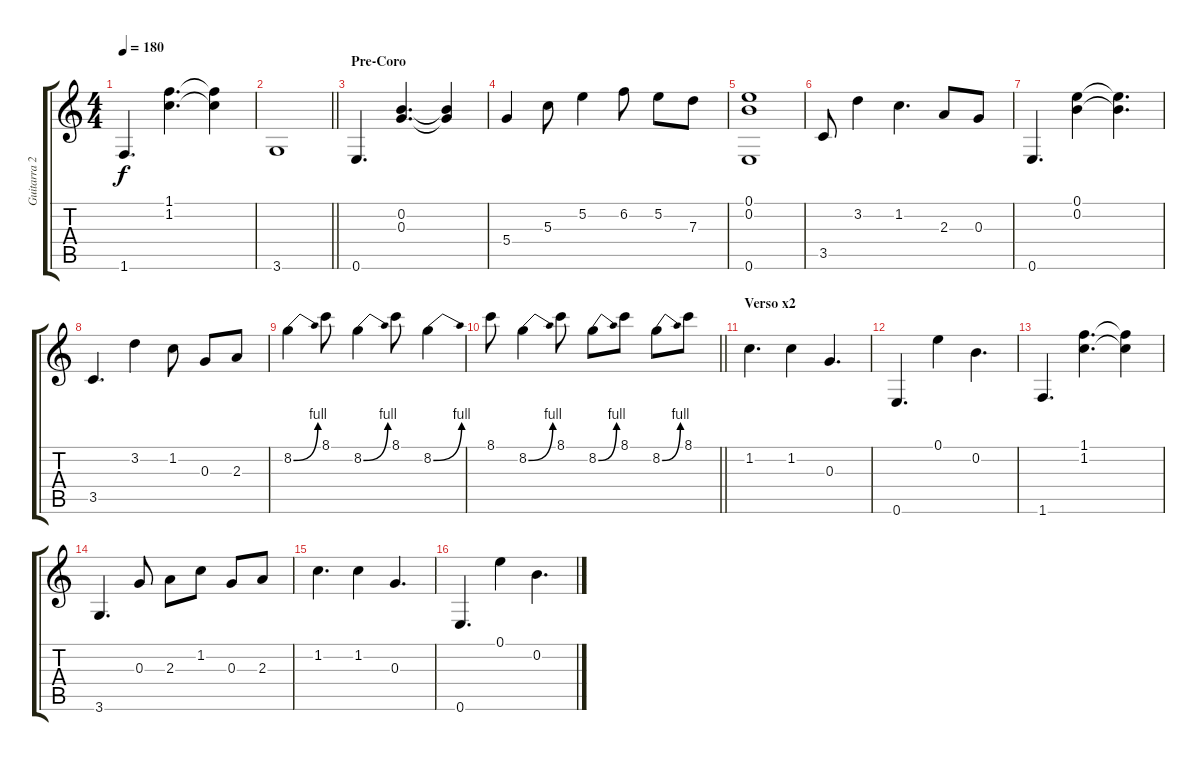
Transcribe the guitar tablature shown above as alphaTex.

\track ("Guitarra 2" "Guitarra 2") {instrument distortionguitar}
\staff {score tabs}
\tuning (E4 B3 G3 D3 A2 E2) {hide}
\ts (4 4)
\tempo 180
\clef g2
\ks c
1.6.4{d dy f} (1.1 1.2).4{d} (1.1{t} 1.2{t}).4 |
\barLineRight lightlight
3.6.1 |
\section ("" "Pre-Coro")
0.6.4{d} (0.2 0.3).4{d} (0.2{t} 0.3{t}).4 |
5.4.4 5.3.8 5.2.4 6.2.8 5.2.8 7.3.8 |
(0.1 0.2 0.6).1 |
3.5.8 3.2.4 1.2.4{d} 2.3.8 0.3.8 |
0.6.4{d} (0.1 0.2).4 (0.1{t} 0.2{t}).4{d} |
3.5.4{d} 3.2.4 1.2.8 0.3.8 2.3.8 |
8.2{be (bend 0 0 60 4)}.4 8.1.8 8.2{be (bend 0 0 60 4)}.4 8.1.8 8.2{be (bend 0 0 60 4)}.4 |
\barLineRight lightlight
8.1.8 8.2{be (bend 0 0 60 4)}.4 8.1.8 8.2{be (bend 0 0 60 4)}.8 8.1.8 8.2{be (bend 0 0 60 4)}.8 8.1.8 |
\section ("" "Verso x2")
1.2.4{d} 1.2.4 0.3.4{d} |
0.6.4{d} 0.1.4 0.2.4{d} |
1.6.4{d} (1.1 1.2).4{d} (1.1{t} 1.2{t}).4 |
3.6.4{d} 0.3.8 2.3.8 1.2.8 0.3.8 2.3.8 |
1.2.4{d} 1.2.4 0.3.4{d} |
0.6.4{d} 0.1.4 0.2.4{d}
